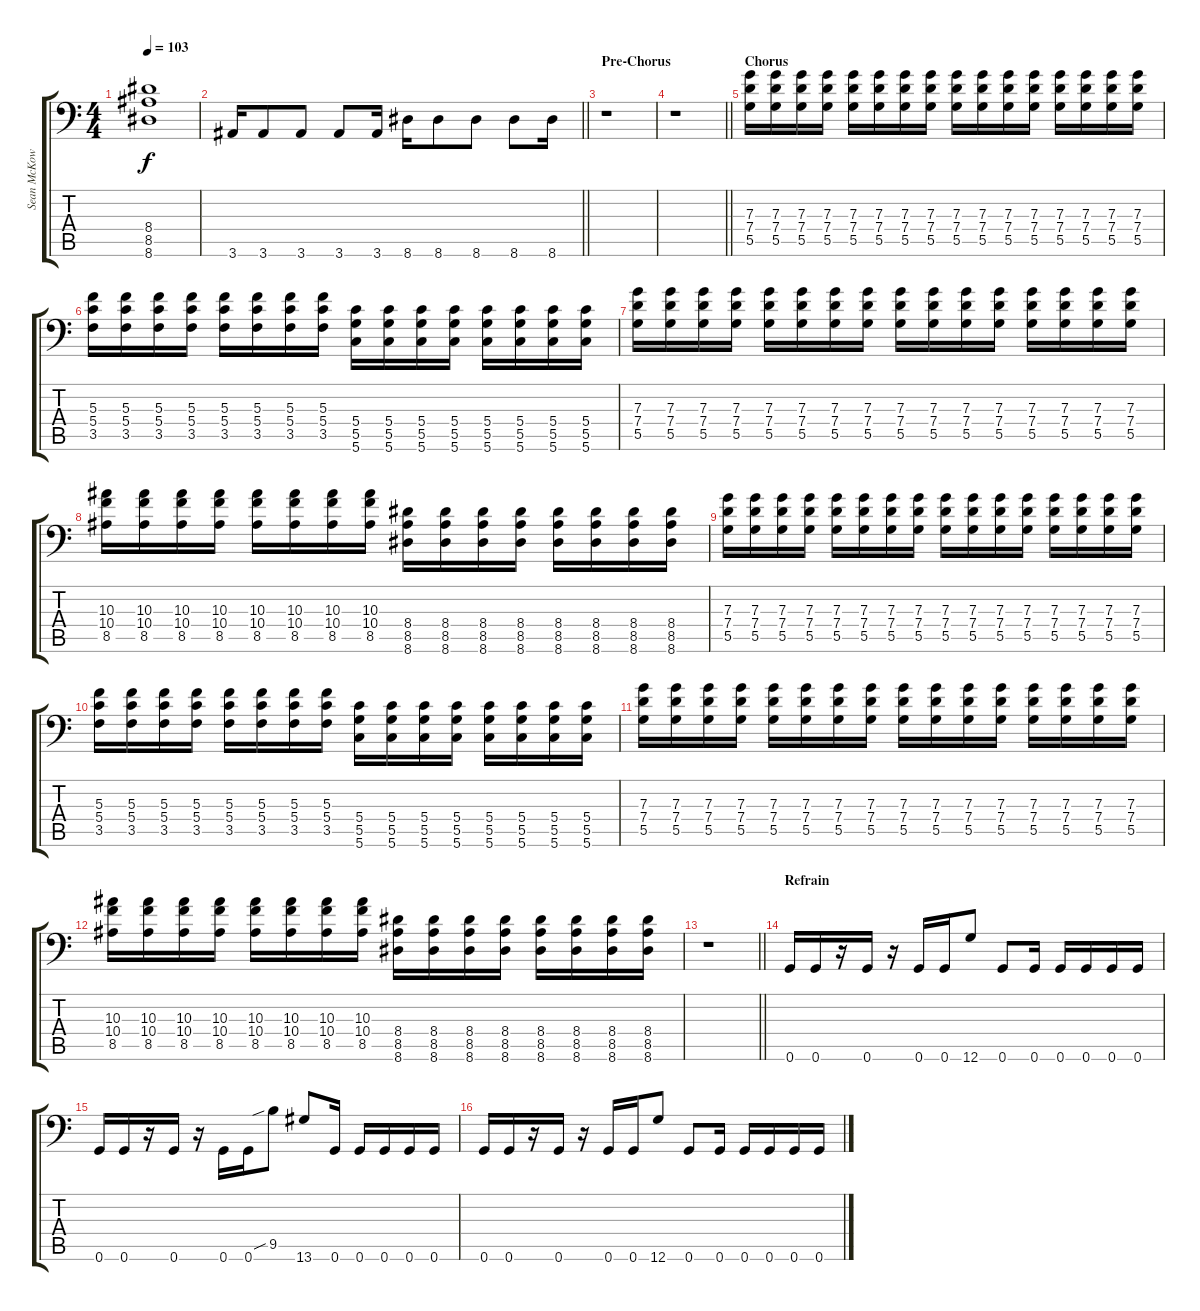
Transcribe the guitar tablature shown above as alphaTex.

\track ("Sean McKowski - Rhythm Guitar" "Sean McKow") {instrument distortionguitar}
\staff {score tabs}
\tuning (A3 E3 C3 G2 D2 G1) {hide}
\ts (4 4)
\tempo 103
\clef f4
\ks c
(8.4 8.5 8.6).1{dy f} |
\barLineRight lightlight
3.6.16 3.6.8 3.6.8 3.6.8 3.6.16 8.6.16 8.6.8 8.6.8 8.6.8 8.6.16 |
\section ("" "Pre-Chorus")
r.1 |
\barLineRight lightlight
r.1 |
\section ("" "Chorus")
(7.3 7.4 5.5).16 (7.3 7.4 5.5).16 (7.3 7.4 5.5).16 (7.3 7.4 5.5).16 (7.3 7.4 5.5).16 (7.3 7.4 5.5).16 (7.3 7.4 5.5).16 (7.3 7.4 5.5).16 (7.3 7.4 5.5).16 (7.3 7.4 5.5).16 (7.3 7.4 5.5).16 (7.3 7.4 5.5).16 (7.3 7.4 5.5).16 (7.3 7.4 5.5).16 (7.3 7.4 5.5).16 (7.3 7.4 5.5).16 |
(5.3 5.4 3.5).16 (5.3 5.4 3.5).16 (5.3 5.4 3.5).16 (5.3 5.4 3.5).16 (5.3 5.4 3.5).16 (5.3 5.4 3.5).16 (5.3 5.4 3.5).16 (5.3 5.4 3.5).16 (5.4 5.5 5.6).16 (5.4 5.5 5.6).16 (5.4 5.5 5.6).16 (5.4 5.5 5.6).16 (5.4 5.5 5.6).16 (5.4 5.5 5.6).16 (5.4 5.5 5.6).16 (5.4 5.5 5.6).16 |
(7.3 7.4 5.5).16 (7.3 7.4 5.5).16 (7.3 7.4 5.5).16 (7.3 7.4 5.5).16 (7.3 7.4 5.5).16 (7.3 7.4 5.5).16 (7.3 7.4 5.5).16 (7.3 7.4 5.5).16 (7.3 7.4 5.5).16 (7.3 7.4 5.5).16 (7.3 7.4 5.5).16 (7.3 7.4 5.5).16 (7.3 7.4 5.5).16 (7.3 7.4 5.5).16 (7.3 7.4 5.5).16 (7.3 7.4 5.5).16 |
(10.3 10.4 8.5).16 (10.3 10.4 8.5).16 (10.3 10.4 8.5).16 (10.3 10.4 8.5).16 (10.3 10.4 8.5).16 (10.3 10.4 8.5).16 (10.3 10.4 8.5).16 (10.3 10.4 8.5).16 (8.4 8.5 8.6).16 (8.4 8.5 8.6).16 (8.4 8.5 8.6).16 (8.4 8.5 8.6).16 (8.4 8.5 8.6).16 (8.4 8.5 8.6).16 (8.4 8.5 8.6).16 (8.4 8.5 8.6).16 |
(7.3 7.4 5.5).16 (7.3 7.4 5.5).16 (7.3 7.4 5.5).16 (7.3 7.4 5.5).16 (7.3 7.4 5.5).16 (7.3 7.4 5.5).16 (7.3 7.4 5.5).16 (7.3 7.4 5.5).16 (7.3 7.4 5.5).16 (7.3 7.4 5.5).16 (7.3 7.4 5.5).16 (7.3 7.4 5.5).16 (7.3 7.4 5.5).16 (7.3 7.4 5.5).16 (7.3 7.4 5.5).16 (7.3 7.4 5.5).16 |
(5.3 5.4 3.5).16 (5.3 5.4 3.5).16 (5.3 5.4 3.5).16 (5.3 5.4 3.5).16 (5.3 5.4 3.5).16 (5.3 5.4 3.5).16 (5.3 5.4 3.5).16 (5.3 5.4 3.5).16 (5.4 5.5 5.6).16 (5.4 5.5 5.6).16 (5.4 5.5 5.6).16 (5.4 5.5 5.6).16 (5.4 5.5 5.6).16 (5.4 5.5 5.6).16 (5.4 5.5 5.6).16 (5.4 5.5 5.6).16 |
(7.3 7.4 5.5).16 (7.3 7.4 5.5).16 (7.3 7.4 5.5).16 (7.3 7.4 5.5).16 (7.3 7.4 5.5).16 (7.3 7.4 5.5).16 (7.3 7.4 5.5).16 (7.3 7.4 5.5).16 (7.3 7.4 5.5).16 (7.3 7.4 5.5).16 (7.3 7.4 5.5).16 (7.3 7.4 5.5).16 (7.3 7.4 5.5).16 (7.3 7.4 5.5).16 (7.3 7.4 5.5).16 (7.3 7.4 5.5).16 |
(10.3 10.4 8.5).16 (10.3 10.4 8.5).16 (10.3 10.4 8.5).16 (10.3 10.4 8.5).16 (10.3 10.4 8.5).16 (10.3 10.4 8.5).16 (10.3 10.4 8.5).16 (10.3 10.4 8.5).16 (8.4 8.5 8.6).16 (8.4 8.5 8.6).16 (8.4 8.5 8.6).16 (8.4 8.5 8.6).16 (8.4 8.5 8.6).16 (8.4 8.5 8.6).16 (8.4 8.5 8.6).16 (8.4 8.5 8.6).16 |
\barLineRight lightlight
r.1 |
\section ("" "Refrain")
0.6.16 0.6.16 r.16 0.6.16 r.16 0.6.16 0.6.16 12.6.8 0.6.8 0.6.16 0.6.16 0.6.16 0.6.16 0.6.16 |
0.6.16 0.6.16 r.16 0.6.16 r.16 0.6.16 0.6.16 9.5{sib}.8 13.6.8 0.6.16 0.6.16 0.6.16 0.6.16 0.6.16 |
0.6.16 0.6.16 r.16 0.6.16 r.16 0.6.16 0.6.16 12.6.8 0.6.8 0.6.16 0.6.16 0.6.16 0.6.16 0.6.16
